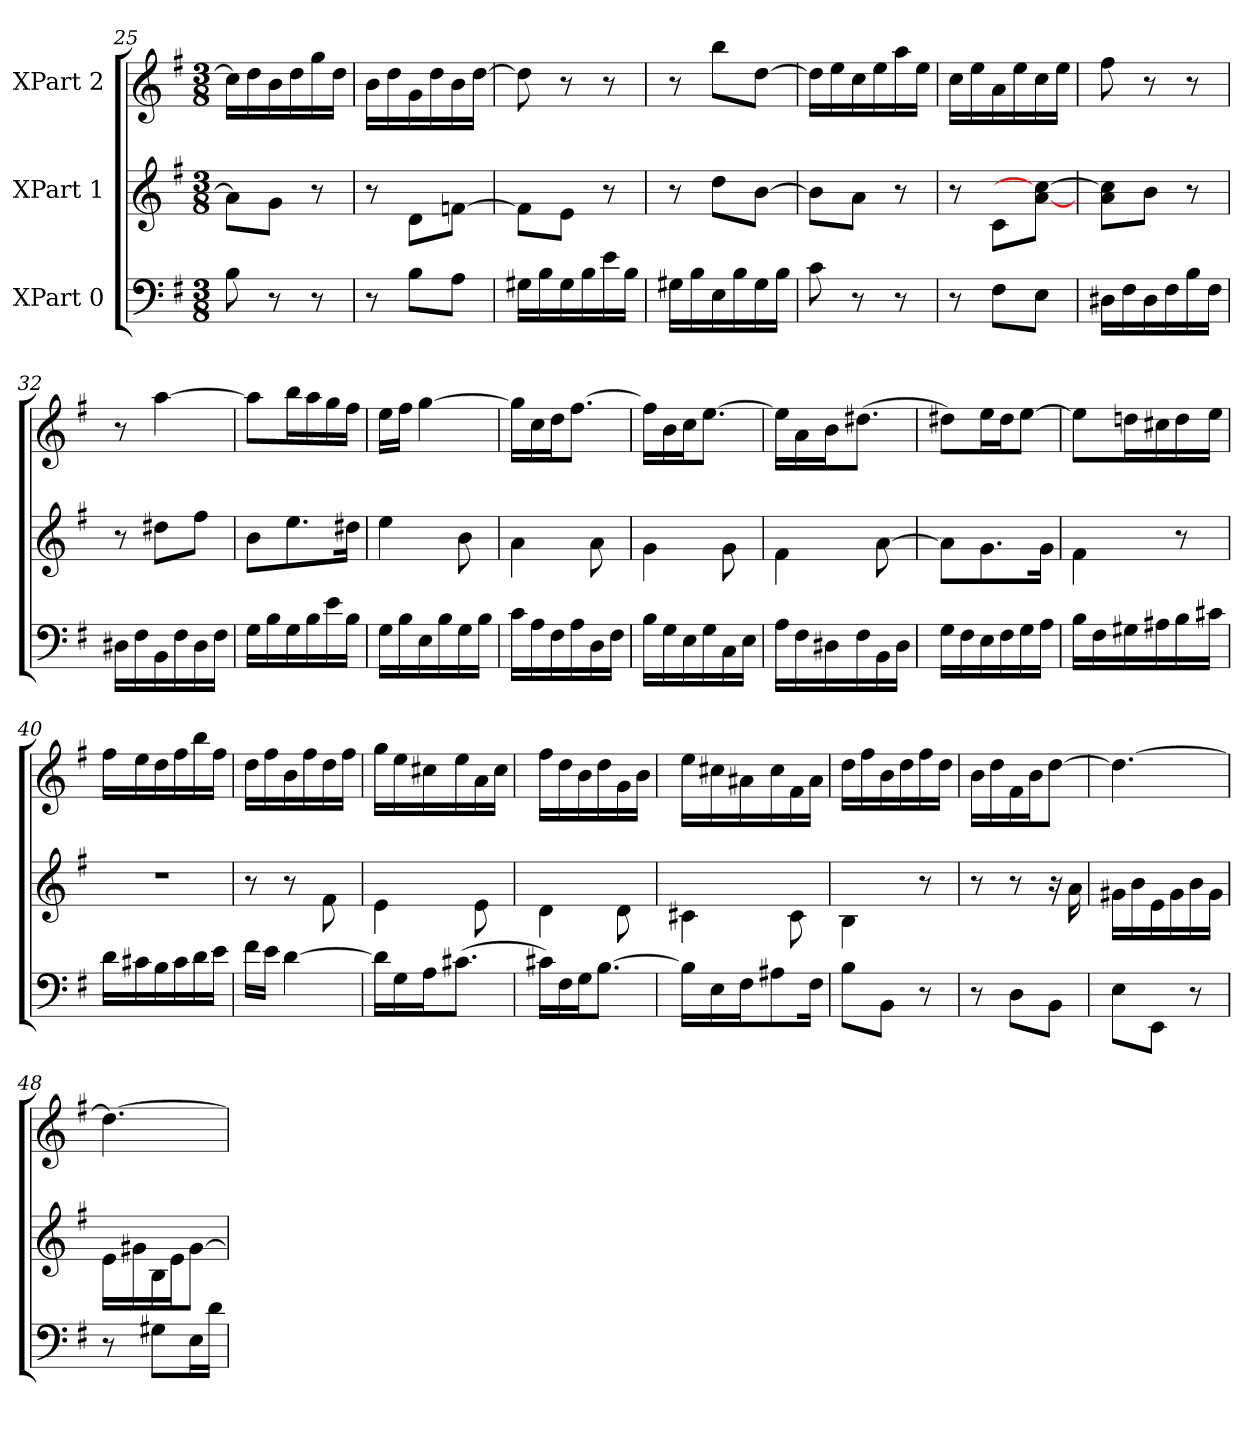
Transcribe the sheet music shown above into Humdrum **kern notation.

**kern	**kern	**kern
*part3	*part2	*part1
*staff3	*staff2	*staff1
*I"XPart 0	*I"XPart 1	*I"XPart 2
*clefF4	*clefG2	*clefG2
*k[f#]	*k[f#]	*k[f#]
*M3/8	*M3/8	*M3/8
=25	=25	=25
8B\	8a\L]	16cc\L]
.	.	16dd\
8r	8g\J	16b\
.	.	16dd\
8r	8r	16gg\
.	.	16dd\J
=26	=26	=26
8r	8r	16b\L
.	.	16dd\
8B\L	8d\L	16g\
.	.	16dd\
8A\J	[8fn\J	16b\
.	.	[16dd\J
=27	=27	=27
16G#X\L	8fn\L]	8dd\]
16B\	.	.
16G#\	8e\J	8r
16B\	.	.
16e\	8r	8r
16B\J	.	.
=28	=28	=28
16G#X\L	8r	8r
16B\	.	.
16E\	8dd\L	8bb\L
16B\	.	.
16G#\	[8b\J	[8dd\J
16B\J	.	.
=29	=29	=29
8c\	8b\L]	16dd\L]
.	.	16ee\
8r	8a\J	16cc\
.	.	16ee\
8r	8r	16aa\
.	.	16ee\J
=30	=30	=30
8r	8r	16cc\L
.	.	16ee\
8F#\L	8c\L	16a\
.	.	16ee\
8E\J	8cc\_ [8a\J	16cc\
.	.	16ee\J
=31	=31	=31
16D#X\L	8cc\] 8a\L	8ff#\
16F#\	.	.
16D#\	8b\J	8r
16F#\	.	.
16B\	8r	8r
16F#\J	.	.
=32	=32	=32
16D#X\L	8r	8r
16F#\	.	.
16BB\	8dd#X\L	[4aa\
16F#\	.	.
16D#\	8ff#\J	.
16F#\J	.	.
=33	=33	=33
16G\L	8b\L	8aa\L]
16B\	.	.
16G\	8.ee\	16bb\
16B\	.	16aa\
16e\	.	16gg\
16B\J	16dd#X\J	16ff#\J
=34	=34	=34
16G\L	4ee\	16ee\L
16B\	.	16ff#\J
16E\	.	[4gg\
16B\	.	.
16G\	8b\	.
16B\J	.	.
=35	=35	=35
16c\L	4a\	16gg\L]
16A\	.	16cc\
16F#\	.	16dd\
16A\	.	[8.ff#\J
16D\	8a\	.
16F#\J	.	.
=36	=36	=36
16B\L	4g\	16ff#\L]
16G\	.	16b\
16E\	.	16cc\
16G\	.	[8.ee\J
16C\	8g\	.
16E\J	.	.
=37	=37	=37
16A\L	4f#\	16ee\L]
16F#\	.	16a\
16D#X\	.	16b\
16F#\	.	[8.dd#X\J
16BB\	[8a\	.
16D#\J	.	.
=38	=38	=38
16G\L	8a\L]	8dd#X\L]
16F#\	.	.
16E\	8.g\	16ee\
16F#\	.	16dd#\
16G\	.	[8ee\J
16A\J	16g\J	.
=39	=39	=39
16B\L	4f#\	8ee\L]
16F#\	.	.
16G#X\	.	16ddn\
16A#X\	.	16cc#X\
16B\	8r	16dd\
16c#X\J	.	16ee\J
=40	=40	=40
16d\L	4.r	16ff#\L
16c#X\	.	16ee\
16B\	.	16dd\
16c#\	.	16ff#\
16d\	.	16bb\
16e\J	.	16ff#\J
=41	=41	=41
16f#\L	8r	16dd\L
16e\J	.	16ff#\
[4d\	8r	16b\
.	.	16ff#\
.	8f#\	16dd\
.	.	16ff#\J
=42	=42	=42
16d\L]	4e\	16gg\L
16G\	.	16ee\
16A\	.	16cc#X\
[8.c#X\J	.	16ee\
.	8e\	16a\
.	.	16cc#\J
=43	=43	=43
16c#X\L]	4d\	16ff#\L
16F#\	.	16dd\
16G\	.	16b\
[8.B\J	.	16dd\
.	8d\	16g\
.	.	16b\J
=44	=44	=44
16B\L]	4c#X\	16ee\L
16E\	.	16cc#X\
16F#\	.	16a#X\
8A#X\	.	16cc#\
.	8c#\	16f#\
16F#\J	.	16a#\J
=45	=45	=45
8B\L	4B\	16dd\L
.	.	16ff#\
8BB\J	.	16b\
.	.	16dd\
8r	8r	16ff#\
.	.	16dd\J
=46	=46	=46
8r	8r	16b\L
.	.	16dd\
8D\L	8r	16f#\
.	.	16b\
8BB\J	16r	[8dd\J
.	16a\	.
=47	=47	=47
8E\L	16g#X\L	4.dd\_
.	16b\	.
8EE\J	16e\	.
.	16g#\	.
8r	16b\	.
.	16g#\J	.
=48	=48	=48
8r	16e\L	4.dd\_
.	16g#X\	.
8G#X\L	16B\	.
.	16e\	.
16E\	[8g#\J	.
16d\J	.	.
=	=	=
*-	*-	*-
